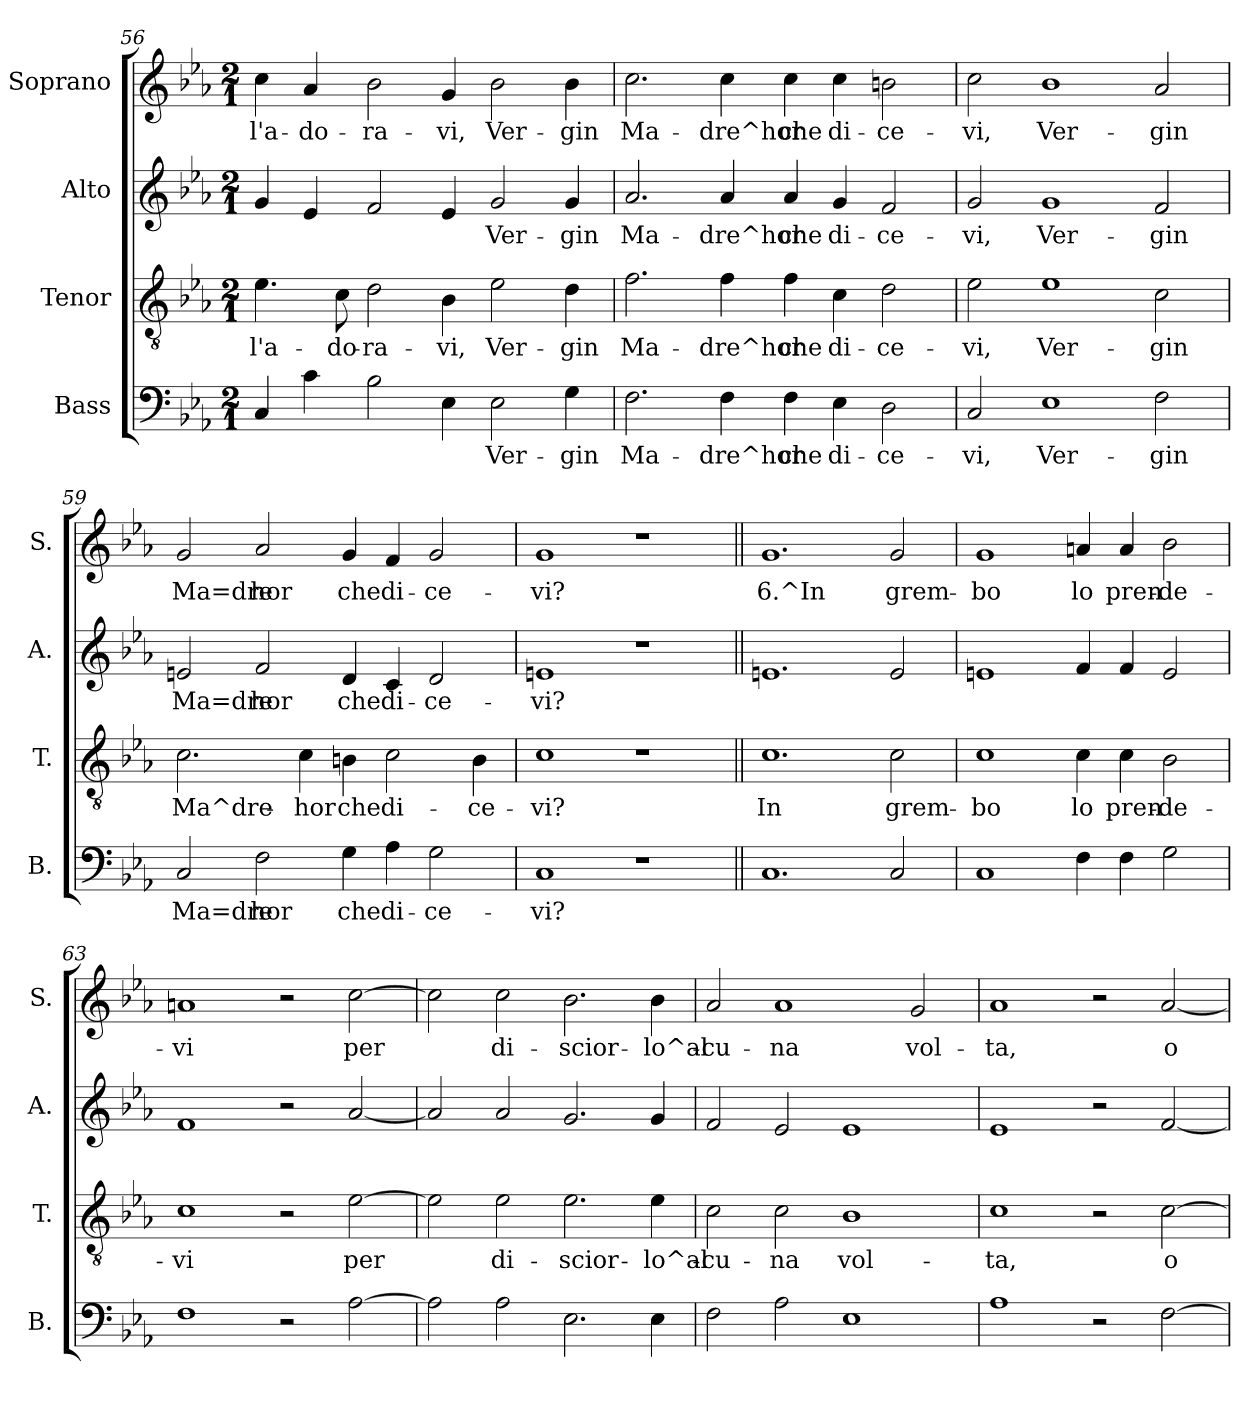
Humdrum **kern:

**kern	**text	**kern	**text	**kern	**text	**kern	**text
*part4	*part4	*part3	*part3	*part2	*part2	*part1	*part1
*staff4	*staff4	*staff3	*staff3	*staff2	*staff2	*staff1	*staff1
*I"Bass	*	*I"Tenor	*	*I"Alto	*	*I"Soprano	*
*I'B.	*	*I'T.	*	*I'A.	*	*I'S.	*
*clefF4	*	*clefGv2	*	*clefG2	*	*clefG2	*
*k[b-e-a-]	*	*k[b-e-a-]	*	*k[b-e-a-]	*	*k[b-e-a-]	*
*E-:	*	*E-:	*	*E-:	*	*E-:	*
*M2/1	*	*M2/1	*	*M2/1	*	*M2/1	*
=56	=56	=56	=56	=56	=56	=56	=56
!	!LO:LY:b:cj	!	!LO:LY:b:cj	!	!LO:LY:b:cj	!	!LO:LY:b:cj
4C/	.	4.e-\	l'a-	4g/	.	4cc\	l'a-
!	!LO:LY:b:cj	!	!	!	!LO:LY:b:cj	!	!LO:LY:b:cj
4c\	.	.	.	4e-/	.	4a-/	-do-
!	!	!	!LO:LY:b:cj	!	!	!	!
.	.	8c\	-do-	.	.	.	.
!	!LO:LY:b:cj	!	!LO:LY:b:cj	!	!LO:LY:b:cj	!	!LO:LY:b:cj
2B-\	.	2d\	-ra-	2f/	.	2b-\	-ra-
!	!LO:LY:b:cj	!	!LO:LY:b:cj	!	!LO:LY:b:cj	!	!LO:LY:b:cj
4E-\	.	4B-\	-vi,	4e-/	.	4g/	-vi,
!	!LO:LY:b:cj	!	!LO:LY:b:cj	!	!LO:LY:b:cj	!	!LO:LY:b:cj
2E-\	Ver-	2e-\	Ver-	2g/	Ver-	2b-\	Ver-
!	!LO:LY:b:cj	!	!LO:LY:b:cj	!	!LO:LY:b:cj	!	!LO:LY:b:cj
4G\	-gin	4d\	-gin	4g/	-gin	4b-\	-gin
=57	=57	=57	=57	=57	=57	=57	=57
!	!LO:LY:b:cj	!	!LO:LY:b:cj	!	!LO:LY:b:cj	!	!LO:LY:b:cj
2.F\	Ma-	2.f\	Ma-	2.a-/	Ma-	2.cc\	Ma-
!	!LO:LY:b:cj	!	!LO:LY:b:cj	!	!LO:LY:b:cj	!	!LO:LY:b:cj
4F\	-dre^hor	4f\	-dre^hor	4a-/	-dre^hor	4cc\	-dre^hor
!	!LO:LY:b:cj	!	!LO:LY:b:cj	!	!LO:LY:b:cj	!	!LO:LY:b:cj
4F\	che	4f\	che	4a-/	che	4cc\	che
!	!LO:LY:b:cj	!	!LO:LY:b:cj	!	!LO:LY:b:cj	!	!LO:LY:b:cj
4E-\	di-	4c\	di-	4g/	di-	4cc\	di-
!	!LO:LY:b:cj	!	!LO:LY:b:cj	!	!LO:LY:b:cj	!	!LO:LY:b:cj
2D\	-ce-	2d\	-ce-	2f/	-ce-	2bn\	-ce-
!!LO:LB:g=z
=58	=58	=58	=58	=58	=58	=58	=58
!	!LO:LY:b:cj	!	!LO:LY:b:cj	!	!LO:LY:b:cj	!	!LO:LY:b:cj
2C/	-vi,	2e-\	-vi,	2g/	-vi,	2cc\	-vi,
!	!LO:LY:b:cj	!	!LO:LY:b:cj	!	!LO:LY:b:cj	!	!LO:LY:b:cj
1E-	Ver-	1e-	Ver-	1g	Ver-	1b-	Ver-
!	!LO:LY:b:cj	!	!LO:LY:b:cj	!	!LO:LY:b:cj	!	!LO:LY:b:cj
2F\	-gin	2c\	-gin	2f/	-gin	2a-/	-gin
=59	=59	=59	=59	=59	=59	=59	=59
!	!LO:LY:b:cj	!	!LO:LY:b:cj	!	!LO:LY:b:cj	!	!LO:LY:b:cj
2C/	Ma=dre	2.c\	Ma^dre-	2en/	Ma=dre	2g/	Ma=dre
!	!LO:LY:b:cj	!	!	!	!LO:LY:b:cj	!	!LO:LY:b:cj
2F\	hor	.	.	2f/	hor	2a-/	hor
!	!	!	!LO:LY:b:cj	!	!	!	!
.	.	4c\	-hor	.	.	.	.
!	!LO:LY:b:cj	!	!LO:LY:b:cj	!	!LO:LY:b:cj	!	!LO:LY:b:cj
4G\	che	4Bn\	che	4d/	che	4g/	che
!	!LO:LY:b:cj	!	!LO:LY:b:cj	!	!LO:LY:b:cj	!	!LO:LY:b:cj
4A-\	di-	2c\	di-	4c/	di-	4f/	di-
!	!LO:LY:b:cj	!	!	!	!LO:LY:b:cj	!	!LO:LY:b:cj
2G\	-ce-	.	.	2d/	-ce-	2g/	-ce-
!	!	!	!LO:LY:b:cj	!	!	!	!
.	.	4B\	-ce-	.	.	.	.
=60	=60	=60	=60	=60	=60	=60	=60
!	!LO:LY:b:cj	!	!LO:LY:b:cj	!	!LO:LY:b:cj	!	!LO:LY:b:cj
1C	-vi?	1c	-vi?	1en	-vi?	1g	-vi?
1r	.	1r	.	1r	.	1r	.
=61||	=61||	=61||	=61||	=61||	=61||	=61||	=61||
!	!LO:LY:b:cj	!	!LO:LY:b:cj	!	!LO:LY:b:cj	!	!LO:LY:b:cj
1.C	.	1.c	In	1.en	.	1.g	6.^In
!	!LO:LY:b:cj	!	!LO:LY:b:cj	!	!LO:LY:b:cj	!	!LO:LY:b:cj
2C/	.	2c\	grem-	2e/	.	2g/	grem-
=62	=62	=62	=62	=62	=62	=62	=62
!	!LO:LY:b:cj	!	!LO:LY:b:cj	!	!LO:LY:b:cj	!	!LO:LY:b:cj
1C	.	1c	-bo	1en	.	1g	-bo
!	!LO:LY:b:cj	!	!LO:LY:b:cj	!	!LO:LY:b:cj	!	!LO:LY:b:cj
4F\	.	4c\	lo	4f/	.	4an/	lo
!	!LO:LY:b:cj	!	!LO:LY:b:cj	!	!LO:LY:b:cj	!	!LO:LY:b:cj
4F\	.	4c\	pren-	4f/	.	4a/	pren-
!	!LO:LY:b:cj	!	!LO:LY:b:cj	!	!LO:LY:b:cj	!	!LO:LY:b:cj
2G\	.	2B-\	-de-	2e/	.	2b-\	-de-
!!LO:PB:g=z
=63	=63	=63	=63	=63	=63	=63	=63
!	!LO:LY:b:cj	!	!LO:LY:b:cj	!	!LO:LY:b:cj	!	!LO:LY:b:cj
1F	.	1c	-vi	1f	.	1an	-vi
2r	.	2r	.	2r	.	2r	.
!	!LO:LY:b:cj	!	!LO:LY:b:cj	!	!LO:LY:b:cj	!	!LO:LY:b:cj
[>2A-\	.	[>2e-\	per	[<2a-/	.	[>2cc\	per
=64	=64	=64	=64	=64	=64	=64	=64
!	!LO:LY:b:cj	!	!LO:LY:b:cj	!	!LO:LY:b:cj	!	!LO:LY:b:cj
2A-\]	.	2e-\]	.	2a-/]	.	2cc\]	.
!	!LO:LY:b:cj	!	!LO:LY:b:cj	!	!LO:LY:b:cj	!	!LO:LY:b:cj
2A-\	.	2e-\	di-	2a-/	.	2cc\	di-
!	!LO:LY:b:cj	!	!LO:LY:b:cj	!	!LO:LY:b:cj	!	!LO:LY:b:cj
2.E-\	.	2.e-\	-scior-	2.g/	.	2.b-\	-scior-
!	!LO:LY:b:cj	!	!LO:LY:b:cj	!	!LO:LY:b:cj	!	!LO:LY:b:cj
4E-\	.	4e-\	-lo^al-	4g/	.	4b-\	-lo^al-
=65	=65	=65	=65	=65	=65	=65	=65
!	!LO:LY:b:cj	!	!LO:LY:b:cj	!	!LO:LY:b:cj	!	!LO:LY:b:cj
2F\	.	2c\	-cu-	2f/	.	2a-/	-cu-
!	!LO:LY:b:cj	!	!LO:LY:b:cj	!	!LO:LY:b:cj	!	!LO:LY:b:cj
2A-\	.	2c\	-na	2e-/	.	1a-	-na
!	!LO:LY:b:cj	!	!LO:LY:b:cj	!	!LO:LY:b:cj	!	!
1E-	.	1B-	vol-	1e-	.	.	.
!	!	!	!	!	!	!	!LO:LY:b:cj
.	.	.	.	.	.	2g/	vol-
=66	=66	=66	=66	=66	=66	=66	=66
!	!LO:LY:b:cj	!	!LO:LY:b:cj	!	!LO:LY:b:cj	!	!LO:LY:b:cj
1A-	.	1c	-ta,	1e-	.	1a-	-ta,
2r	.	2r	.	2r	.	2r	.
!	!LO:LY:b:cj	!	!LO:LY:b:cj	!	!LO:LY:b:cj	!	!LO:LY:b:cj
[>2F\	.	[>2c\	o-	[<2f/	.	[<2a-/	o-
=	=	=	=	=	=	=	=
*-	*-	*-	*-	*-	*-	*-	*-
